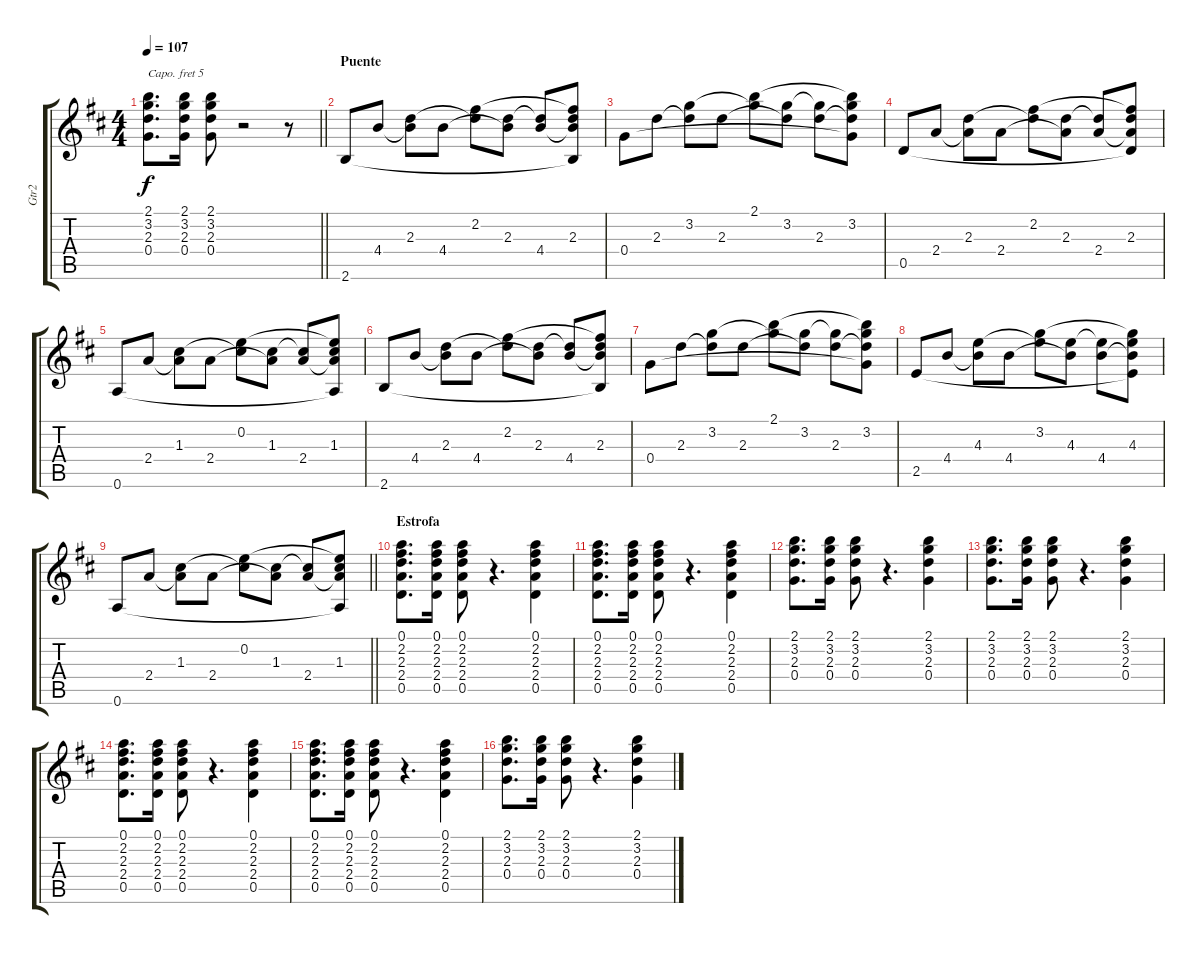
\track ("Gtr2" "Gtr2") {instrument acousticguitarsteel}
\staff {score tabs}
\capo 5
\tuning (E4 B3 G3 D3 A2 E2) {hide}
\ts (4 4)
\tempo 107
\clef g2
\barLineRight lightlight
\ks d
(2.1 3.2 2.3 0.4).8{d dy f} (2.1 3.2 2.3 0.4).16 (2.1 3.2 2.3 0.4).8 r.2 r.8 |
\section ("" "Puente")
2.6.8 4.4.8 (2.3 4.4{t}).8 4.4.8 (2.2 2.3{t}).8 (2.3 4.4{t}).8 (2.3{t} 4.4).8 (2.2{t} 2.3 4.4{t} 2.6{t}).8 |
0.4.8 2.3.8 (3.2 2.3{t}).8 2.3.8 (2.1 3.2{t}).8 (3.2 2.3{t}).8 (3.2{t} 2.3).8 (2.1{t} 3.2 2.3{t} 0.4{t}).8 |
0.5.8 2.4.8 (2.3 2.4{t}).8 2.4.8 (2.2 2.3{t}).8 (2.3 2.4{t}).8 (2.3{t} 2.4).8 (2.2{t} 2.3 2.4{t} 0.5{t}).8 |
0.6.8 2.4.8 (1.3 2.4{t}).8 2.4.8 (0.2 1.3{t}).8 (1.3 2.4{t}).8 (1.3{t} 2.4).8 (0.2{t} 1.3 2.4{t} 0.6{t}).8 |
2.6.8 4.4.8 (2.3 4.4{t}).8 4.4.8 (2.2 2.3{t}).8 (2.3 4.4{t}).8 (2.3{t} 4.4).8 (2.2{t} 2.3 4.4{t} 2.6{t}).8 |
0.4.8 2.3.8 (3.2 2.3{t}).8 2.3.8 (2.1 3.2{t}).8 (3.2 2.3{t}).8 (3.2{t} 2.3).8 (2.1{t} 3.2 2.3{t} 0.4{t}).8 |
2.5.8 4.4.8 (4.3 4.4{t}).8 4.4.8 (3.2 4.3{t}).8 (4.3 4.4{t}).8 (4.3{t} 4.4).8 (3.2{t} 4.3 4.4{t} 2.5{t}).8 |
\barLineRight lightlight
0.6.8 2.4.8 (1.3 2.4{t}).8 2.4.8 (0.2 1.3{t}).8 (1.3 2.4{t}).8 (1.3{t} 2.4).8 (0.2{t} 1.3 2.4{t} 0.6{t}).8 |
\section ("" "Estrofa")
(0.1 2.2 2.3 2.4 0.5).8{d} (0.1 2.2 2.3 2.4 0.5).16 (0.1 2.2 2.3 2.4 0.5).8 r.4{d} (0.1 2.2 2.3 2.4 0.5).4 |
(0.1 2.2 2.3 2.4 0.5).8{d} (0.1 2.2 2.3 2.4 0.5).16 (0.1 2.2 2.3 2.4 0.5).8 r.4{d} (0.1 2.2 2.3 2.4 0.5).4 |
(2.1 3.2 2.3 0.4).8{d} (2.1 3.2 2.3 0.4).16 (2.1 3.2 2.3 0.4).8 r.4{d} (2.1 3.2 2.3 0.4).4 |
(2.1 3.2 2.3 0.4).8{d} (2.1 3.2 2.3 0.4).16 (2.1 3.2 2.3 0.4).8 r.4{d} (2.1 3.2 2.3 0.4).4 |
(0.1 2.2 2.3 2.4 0.5).8{d} (0.1 2.2 2.3 2.4 0.5).16 (0.1 2.2 2.3 2.4 0.5).8 r.4{d} (0.1 2.2 2.3 2.4 0.5).4 |
(0.1 2.2 2.3 2.4 0.5).8{d} (0.1 2.2 2.3 2.4 0.5).16 (0.1 2.2 2.3 2.4 0.5).8 r.4{d} (0.1 2.2 2.3 2.4 0.5).4 |
(2.1 3.2 2.3 0.4).8{d} (2.1 3.2 2.3 0.4).16 (2.1 3.2 2.3 0.4).8 r.4{d} (2.1 3.2 2.3 0.4).4
